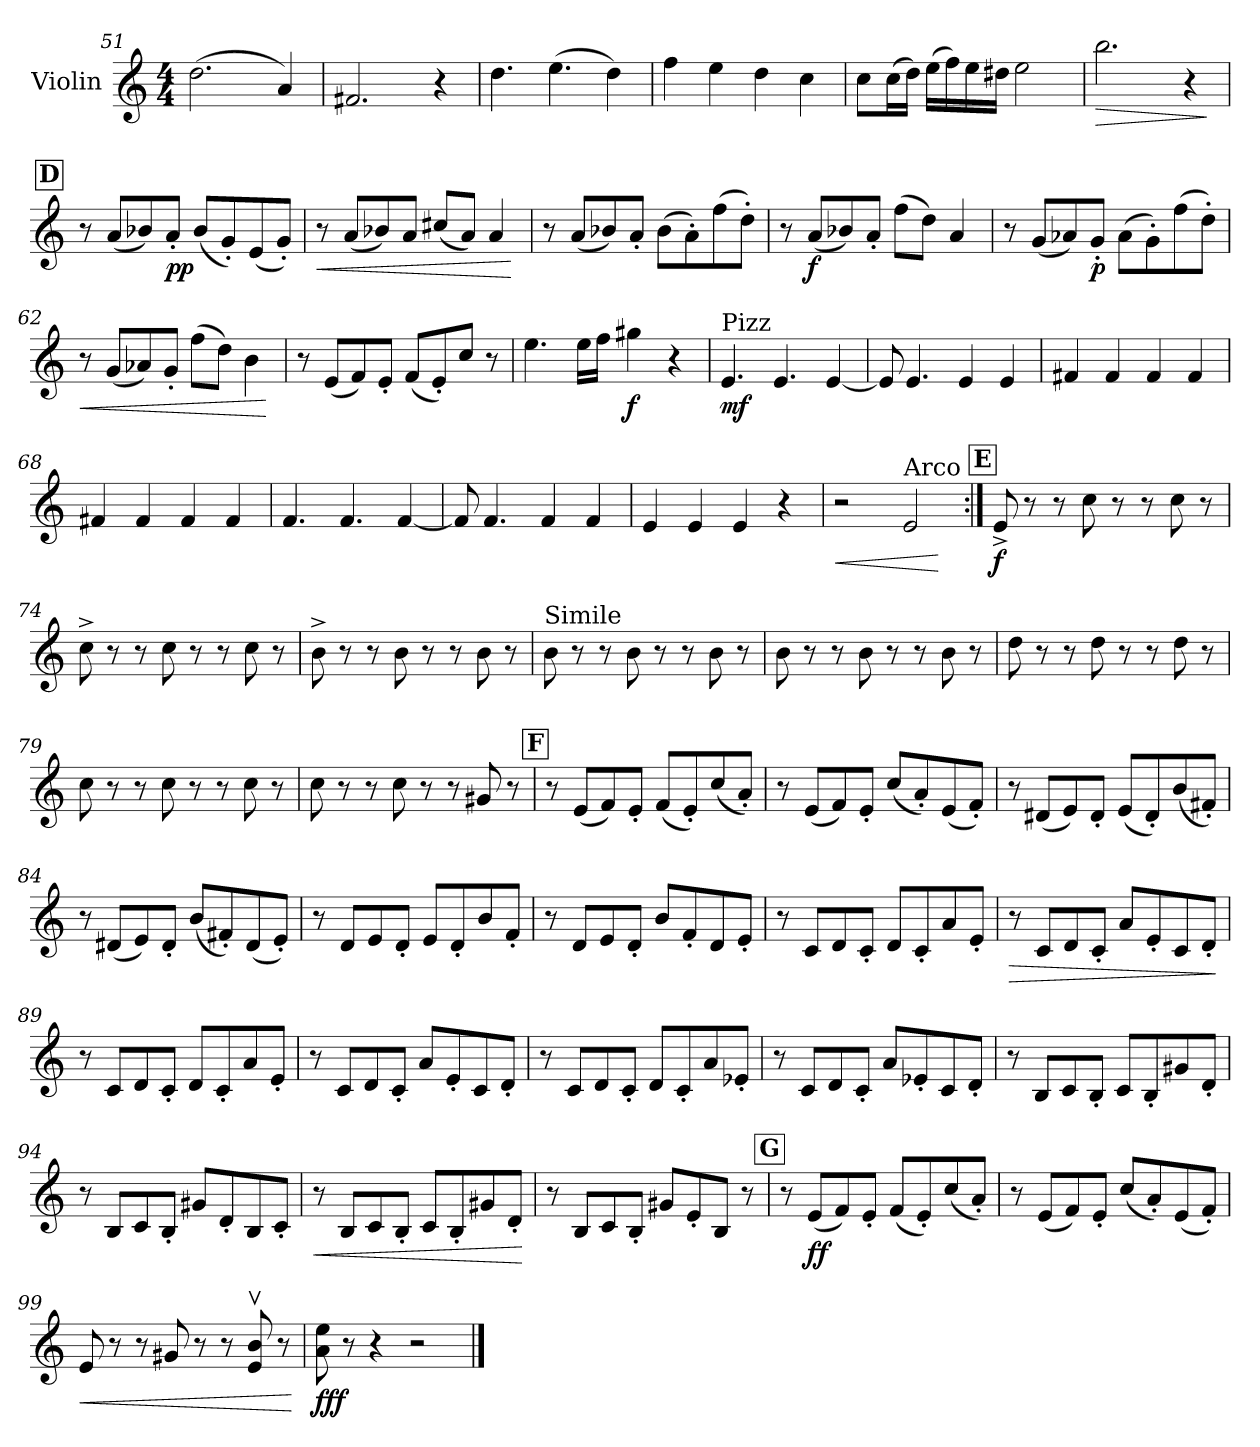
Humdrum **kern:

**kern	**dynam
*part1	*part1
*staff1	*staff1
*I"Violin	*
*I'Vln.	*
*clefG2	*
*k[]	*
*M4/4	*
=51	=51
(2.dd\	.
4a/)	.
=52	=52
2.f#X/	.
4r	.
=53	=53
4.dd\	.
(4.ee\	.
4dd\)	.
=54	=54
4ff\	.
4ee\	.
4dd\	.
4cc\	.
!!LO:PB:g=z
=55	=55
8cc\L	.
(16cc\L	.
16dd\JJ)	.
(16ee\LL	.
16ff\)	.
16ee\	.
16dd#X\JJ	.
2ee\	.
=56	=56
!	!LO:HP:b
2.bb\	>
4r	.
.	]
!!LO:REH:place=s1:a:B:fs=14:t=D
=57	=57
8r	.
(8a/L	.
8b-X/)	.
!	!LO:DY:b
8a'/J	pp
(8b-/L	.
8g'/)	.
(8e/	.
8g'/J)	.
=58	=58
!	!LO:HP:b
8r	<
(8a/L	.
8b-X/)	.
8a/J	.
(8cc#X/L	.
8a/J)	.
4a/	.
.	[
=59	=59
8r	.
(8a/L	.
8b-X/)	.
8a'/J	.
(8b-\L	.
8a'\)	.
(8ff\	.
8dd'\J)	.
!!LO:LB:g=z
=60	=60
8r	.
!	!LO:DY:b
(8a/L	f
8b-X/)	.
8a'/J	.
(8ff\L	.
8dd\J)	.
4a/	.
=61	=61
8r	.
(8g/L	.
8a-X/)	.
!	!LO:DY:b
8g'/J	p
(8a-\L	.
8g'\)	.
(8ff\	.
8dd'\J)	.
=62	=62
!	!LO:HP:b
8r	<
(8g/L	.
8a-X/)	.
8g'/J	.
(8ff\L	.
8dd\J)	.
4b\	.
.	[
=63	=63
8r	.
(8e/L	.
8f/)	.
8e'/J	.
(8f/L	.
8e'/)	.
8cc/J	.
8r	.
=64	=64
4.ee\	.
16ee\LL	.
16ff\JJ	.
!	!LO:DY:b
4gg#X\	f
4r	.
!!LO:LB:g=z
=65	=65
!LO:TX:a:t=Pizz	!
!	!LO:DY:b
4.e/	mf
4.e/	.
[4e/	.
=66	=66
8e/]	.
4.e/	.
4e/	.
4e/	.
=67	=67
4f#X/	.
4f#/	.
4f#/	.
4f#/	.
=68	=68
4f#X/	.
4f#/	.
4f#/	.
4f#/	.
=69	=69
4.f/	.
4.f/	.
[4f/	.
=70	=70
8f/]	.
4.f/	.
4f/	.
4f/	.
=71	=71
4e/	.
4e/	.
4e/	.
4r	.
=72	=72
!	!LO:HP:b
2r	<
!LO:TX:a:t=Arco	!
2e/	.
.	[
!!LO:LB:g=z
!!LO:REH:place=s1:a:B:fs=14:t=E
=73:|!	=73:|!
!	!LO:DY:b
8e^/	f
8r	.
8r	.
8cc\	.
8r	.
8r	.
8cc\	.
8r	.
=74	=74
8cc^\	.
8r	.
8r	.
8cc\	.
8r	.
8r	.
8cc\	.
8r	.
=75	=75
8b^\	.
8r	.
8r	.
8b\	.
8r	.
8r	.
8b\	.
8r	.
=76	=76
!LO:TX:a:t=Simile	!
8b\	.
8r	.
8r	.
8b\	.
8r	.
8r	.
8b\	.
8r	.
=77	=77
8b\	.
8r	.
8r	.
8b\	.
8r	.
8r	.
8b\	.
8r	.
!!LO:LB:g=z
=78	=78
8dd\	.
8r	.
8r	.
8dd\	.
8r	.
8r	.
8dd\	.
8r	.
=79	=79
8cc\	.
8r	.
8r	.
8cc\	.
8r	.
8r	.
8cc\	.
8r	.
=80	=80
8cc\	.
8r	.
8r	.
8cc\	.
8r	.
8r	.
8g#X/	.
8r	.
!!LO:REH:place=s1:a:B:fs=14:t=F
=81	=81
8r	.
(8e/L	.
8f/)	.
8e'/J	.
(8f/L	.
8e'/)	.
(8cc/	.
8a'/J)	.
=82	=82
8r	.
(8e/L	.
8f/)	.
8e'/J	.
(8cc/L	.
8a'/)	.
(8e/	.
8f'/J)	.
!!LO:LB:g=z
=83	=83
8r	.
(8d#X/L	.
8e/)	.
8d#'/J	.
(8e/L	.
8d#'/)	.
(8b/	.
8f#X'/J)	.
=84	=84
8r	.
(8d#X/L	.
8e/)	.
8d#'/J	.
(8b/L	.
8f#X'/)	.
(8d#/	.
8e'/J)	.
=85	=85
8r	.
8d/L	.
8e/	.
8d'/J	.
8e/L	.
8d'/	.
8b/	.
8f'/J	.
=86	=86
8r	.
8d/L	.
8e/	.
8d'/J	.
8b/L	.
8f'/	.
8d/	.
8e'/J	.
=87	=87
8r	.
8c/L	.
8d/	.
8c'/J	.
8d/L	.
8c'/	.
8a/	.
8e'/J	.
!!LO:LB:g=z
=88	=88
!	!LO:HP:b
8r	>
8c/L	.
8d/	.
8c'/J	.
8a/L	.
8e'/	.
8c/	.
8d'/J	.
.	]
=89	=89
8r	.
8c/L	.
8d/	.
8c'/J	.
8d/L	.
8c'/	.
8a/	.
8e'/J	.
=90	=90
8r	.
8c/L	.
8d/	.
8c'/J	.
8a/L	.
8e'/	.
8c/	.
8d'/J	.
=91	=91
8r	.
8c/L	.
8d/	.
8c'/J	.
8d/L	.
8c'/	.
8a/	.
8e-X'/J	.
=92	=92
8r	.
8c/L	.
8d/	.
8c'/J	.
8a/L	.
8e-X'/	.
8c/	.
8d'/J	.
!!LO:LB:g=z
=93	=93
8r	.
8B/L	.
8c/	.
8B'/J	.
8c/L	.
8B'/	.
8g#X/	.
8d'/J	.
=94	=94
8r	.
8B/L	.
8c/	.
8B'/J	.
8g#X/L	.
8d'/	.
8B/	.
8c'/J	.
=95	=95
!	!LO:HP:b
8r	<
8B/L	.
8c/	.
8B'/J	.
8c/L	.
8B'/	.
8g#X/	.
8d'/J	.
.	[
=96	=96
8r	.
8B/L	.
8c/	.
8B'/J	.
8g#X/L	.
8e'/	.
8B/J	.
8r	.
!!LO:LB:g=z
!!LO:REH:place=s1:a:B:fs=14:t=G
=97	=97
8r	.
!	!LO:DY:b
(8e/L	ff
8f/)	.
8e'/J	.
(8f/L	.
8e'/)	.
(8cc/	.
8a'/J)	.
=98	=98
8r	.
(8e/L	.
8f/)	.
8e'/J	.
(8cc/L	.
8a'/)	.
(8e/	.
8f'/J)	.
=99	=99
!	!LO:HP:b
8e/	<
8r	.
8r	.
8g#X/	.
8r	.
8r	.
8e/v 8b/v	.
8r	.
.	[
=100	=100
!	!LO:DY:b
8a\ 8ee\	fff
8r	.
4r	.
2r	.
==	==
*-	*-
